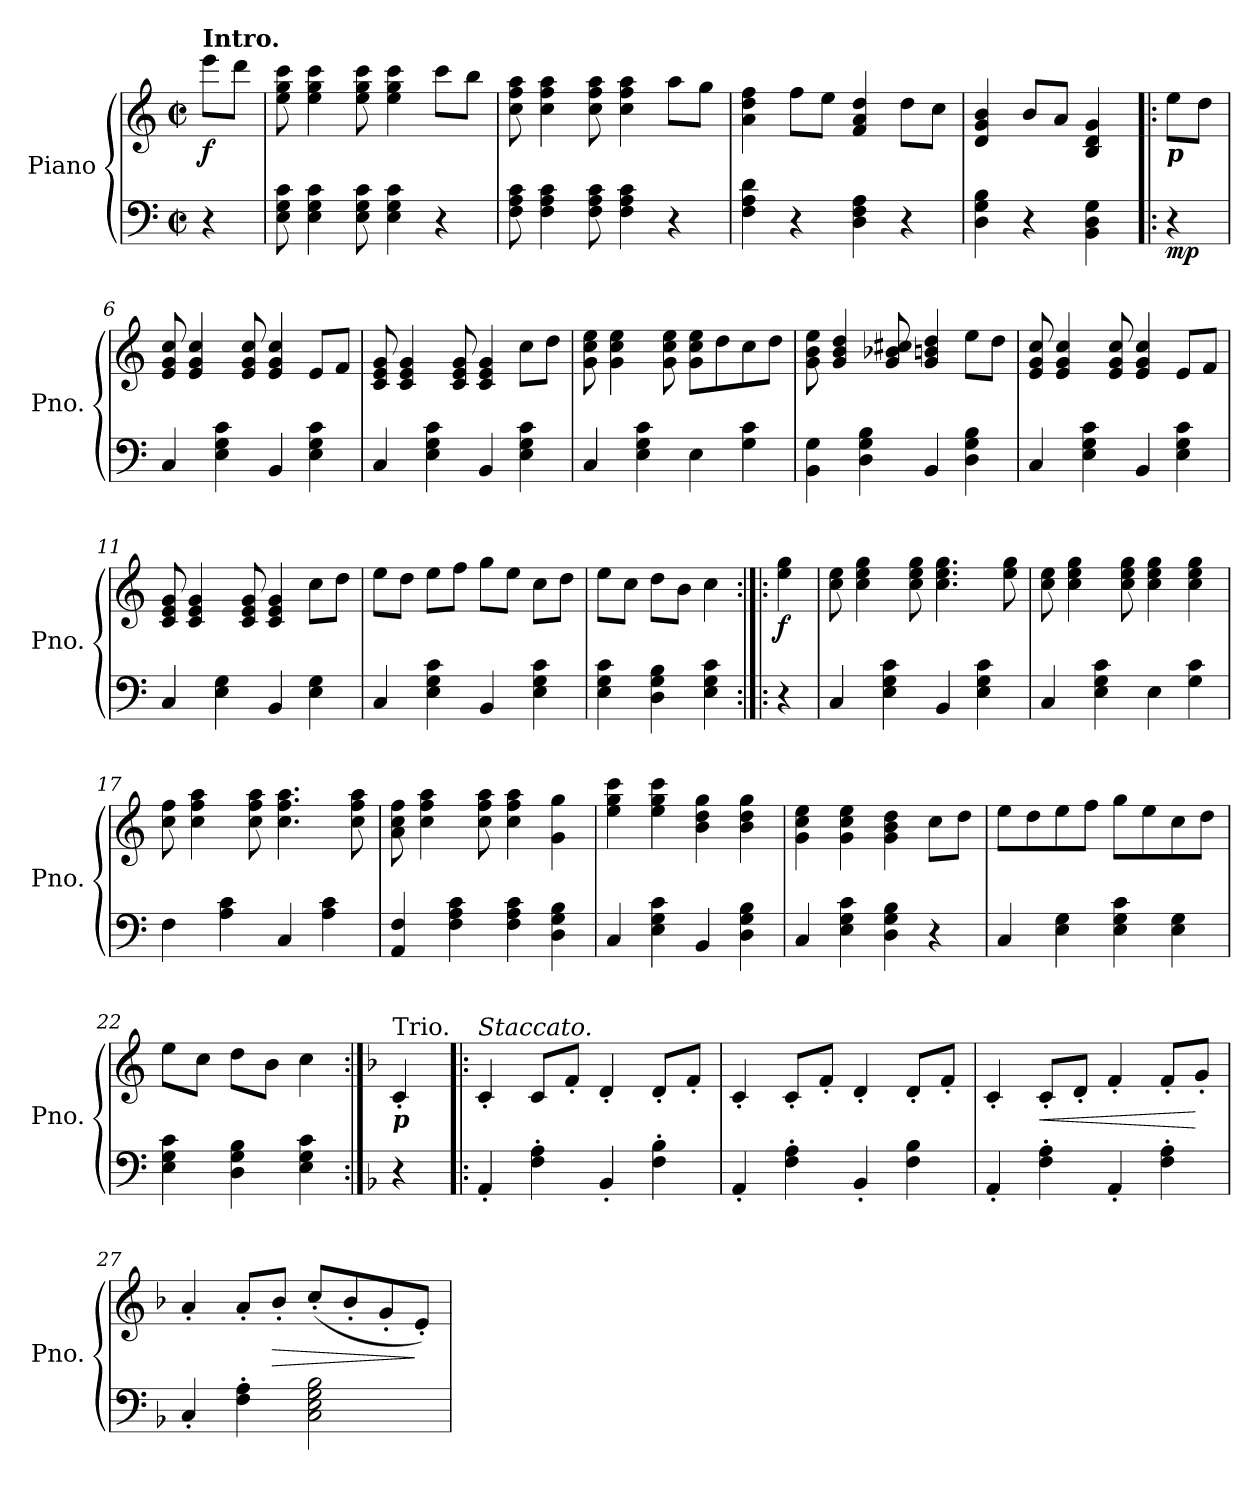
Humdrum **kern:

**kern	**kern	**dynam
*part1	*part1	*part1
*staff2	*staff1	*staff1/2
*I"Piano	*	*
*I'Pno.	*	*
*clefF4	*clefG2	*
*k[]	*k[]	*
*M2/2	*M2/2	*
*met(c|)	*met(c|)	*
*MM188	*MM188	*
=	=	=
!	!LO:TX:B:t=Intro.	!
!	!	!LO:DY:b
4r	8eee\L	f
.	8ddd\J	.
=1	=1	=1
8E\ 8G\ 8c\	8ee\ 8gg\ 8ccc\	.
4E\ 4G\ 4c\	4ee\ 4gg\ 4ccc\	.
8E\ 8G\ 8c\	8ee\ 8gg\ 8ccc\	.
4E\ 4G\ 4c\	4ee\ 4gg\ 4ccc\	.
4r	8ccc\L	.
.	8bb\J	.
=2	=2	=2
8F\ 8A\ 8c\	8cc\ 8ff\ 8aa\	.
4F\ 4A\ 4c\	4cc\ 4ff\ 4aa\	.
8F\ 8A\ 8c\	8cc\ 8ff\ 8aa\	.
4F\ 4A\ 4c\	4cc\ 4ff\ 4aa\	.
4r	8aa\L	.
.	8gg\J	.
=3	=3	=3
4F\ 4A\ 4d\	4a\ 4dd\ 4ff\	.
4r	8ff\L	.
.	8ee\J	.
4D\ 4F\ 4A\	4f/ 4a/ 4dd/	.
4r	8dd\L	.
.	8cc\J	.
=4	=4	=4
4D\ 4G\ 4B\	4d/ 4g/ 4b/	.
4r	8b/L	.
.	8a/J	.
4BB\ 4D\ 4G\	4B/ 4d/ 4g/	.
=5!|:	=5!|:	=5!|:
!	!LO:TX:b:Bi:t=p	!
!	!	!LO:DY:b=2
4r	8ee\L	mp
.	8dd\J	.
=6	=6	=6
4C/	8e/ 8g/ 8cc/	.
.	4e/ 4g/ 4cc/	.
4E\ 4G\ 4c\	.	.
.	8e/ 8g/ 8cc/	.
4BB/	4e/ 4g/ 4cc/	.
4E\ 4G\ 4c\	8e/L	.
.	8f/J	.
!!LO:LB:g=z
=7	=7	=7
4C/	8c/ 8e/ 8g/	.
.	4c/ 4e/ 4g/	.
4E\ 4G\ 4c\	.	.
.	8c/ 8e/ 8g/	.
4BB/	4c/ 4e/ 4g/	.
4E\ 4G\ 4c\	8cc\L	.
.	8dd\J	.
=8	=8	=8
4C/	8g\ 8cc\ 8ee\	.
.	4g\ 4cc\ 4ee\	.
4E\ 4G\ 4c\	.	.
.	8g\ 8cc\ 8ee\	.
4E\	8g\ 8cc\ 8ee\L	.
.	8dd\	.
4G\ 4c\	8cc\	.
.	8dd\J	.
=9	=9	=9
4BB\ 4G\	8g\ 8b\ 8ee\	.
.	4g/ 4b/ 4dd/	.
4D\ 4G\ 4B\	.	.
.	8g/ 8b-X/ 8cc#X/	.
4BB/	4g/ 4bn/ 4dd/	.
4D\ 4G\ 4B\	8ee\L	.
.	8dd\J	.
=10	=10	=10
4C/	8e/ 8g/ 8cc/	.
.	4e/ 4g/ 4cc/	.
4E\ 4G\ 4c\	.	.
.	8e/ 8g/ 8cc/	.
4BB/	4e/ 4g/ 4cc/	.
4E\ 4G\ 4c\	8e/L	.
.	8f/J	.
=11	=11	=11
4C/	8c/ 8e/ 8g/	.
.	4c/ 4e/ 4g/	.
4E\ 4G\	.	.
.	8c/ 8e/ 8g/	.
4BB/	4c/ 4e/ 4g/	.
4E\ 4G\	8cc\L	.
.	8dd\J	.
!!LO:LB:g=z
=12	=12	=12
4C/	8ee\L	.
.	8dd\J	.
4E\ 4G\ 4c\	8ee\L	.
.	8ff\J	.
4BB/	8gg\L	.
.	8ee\J	.
4E\ 4G\ 4c\	8cc\L	.
.	8dd\J	.
=13	=13	=13
4E\ 4G\ 4c\	8ee\L	.
.	8cc\J	.
4D\ 4G\ 4B\	8dd\L	.
.	8b\J	.
4E\ 4G\ 4c\	4cc\	.
=14:|!|:	=14:|!|:	=14:|!|:
!	!	!LO:DY:b
4r	4ee\ 4gg\	f
=15	=15	=15
4C/	8cc\ 8ee\	.
.	4cc\ 4ee\ 4gg\	.
4E\ 4G\ 4c\	.	.
.	8cc\ 8ee\ 8gg\	.
4BB/	4.cc\ 4.ee\ 4.gg\	.
4E\ 4G\ 4c\	.	.
.	8ee\ 8gg\	.
=16	=16	=16
4C/	8cc\ 8ee\	.
.	4cc\ 4ee\ 4gg\	.
4E\ 4G\ 4c\	.	.
.	8cc\ 8ee\ 8gg\	.
4E\	4cc\ 4ee\ 4gg\	.
4G\ 4c\	4cc\ 4ee\ 4gg\	.
=17	=17	=17
4F\	8cc\ 8ff\	.
.	4cc\ 4ff\ 4aa\	.
4A\ 4c\	.	.
.	8cc\ 8ff\ 8aa\	.
4C/	4.cc\ 4.ff\ 4.aa\	.
4A\ 4c\	.	.
.	8cc\ 8ff\ 8aa\	.
=18	=18	=18
4AA/ 4F/	8a\ 8cc\ 8ff\	.
.	4cc\ 4ff\ 4aa\	.
4F\ 4A\ 4c\	.	.
.	8cc\ 8ff\ 8aa\	.
4F\ 4A\ 4c\	4cc\ 4ff\ 4aa\	.
4D\ 4G\ 4B\	4g\ 4gg\	.
!!LO:LB:g=z
=19	=19	=19
4C/	4ee\ 4gg\ 4ccc\	.
4E\ 4G\ 4c\	4ee\ 4gg\ 4ccc\	.
4BB/	4b\ 4dd\ 4gg\	.
4D\ 4G\ 4B\	4b\ 4dd\ 4gg\	.
=20	=20	=20
4C/	4g\ 4cc\ 4ee\	.
4E\ 4G\ 4c\	4g\ 4cc\ 4ee\	.
4D\ 4G\ 4B\	4g\ 4b\ 4dd\	.
4r	8cc\L	.
.	8dd\J	.
=21	=21	=21
4C/	8ee\L	.
.	8dd\	.
4E\ 4G\	8ee\	.
.	8ff\J	.
4E\ 4G\ 4c\	8gg\L	.
.	8ee\	.
4E\ 4G\	8cc\	.
.	8dd\J	.
=22	=22	=22
4E\ 4G\ 4c\	8ee\L	.
.	8cc\J	.
4D\ 4G\ 4B\	8dd\L	.
.	8b\J	.
4E\ 4G\ 4c\	4cc\	.
=23:|!	=23:|!	=23:|!
*k[b-]	*k[b-]	*
!	!LO:TX:b:Bi:t=p	!
!	!LO:TX:t=Trio.	!
4r	4c'/	.
=24!|:	=24!|:	=24!|:
!	!LO:TX:i:t=Staccato.	!
4AA'/	4c'/	.
4F\' 4A\'	8c/L	.
.	8f'/J	.
4BB-'/	4d'/	.
4F\' 4B-\'	8d'/L	.
.	8f'/J	.
=25	=25	=25
4AA'/	4c'/	.
4F\' 4A\'	8c'/L	.
.	8f'/J	.
4BB-'/	4d'/	.
4F\ 4B-\	8d'/L	.
.	8f'/J	.
=26	=26	=26
4AA'/	4c'/	.
!	!	!LO:HP:b
4F\' 4A\'	8c'/L	<
.	8d'/J	.
4AA'/	4f'/	.
4F\' 4A\'	8f'/L	.
.	8g'/J	[
!!LO:LB:g=z
=27	=27	=27
4C'/	4a'/	.
4F\' 4A\'	8a'/L	.
!	!	!LO:HP:b
.	8b-'/J	>
2C\ 2E\ 2G\ 2B-\	(<8cc'/L	.
.	8b-'/	.
.	8g'/	.
.	8e'/J)	]
=	=	=
*-	*-	*-
